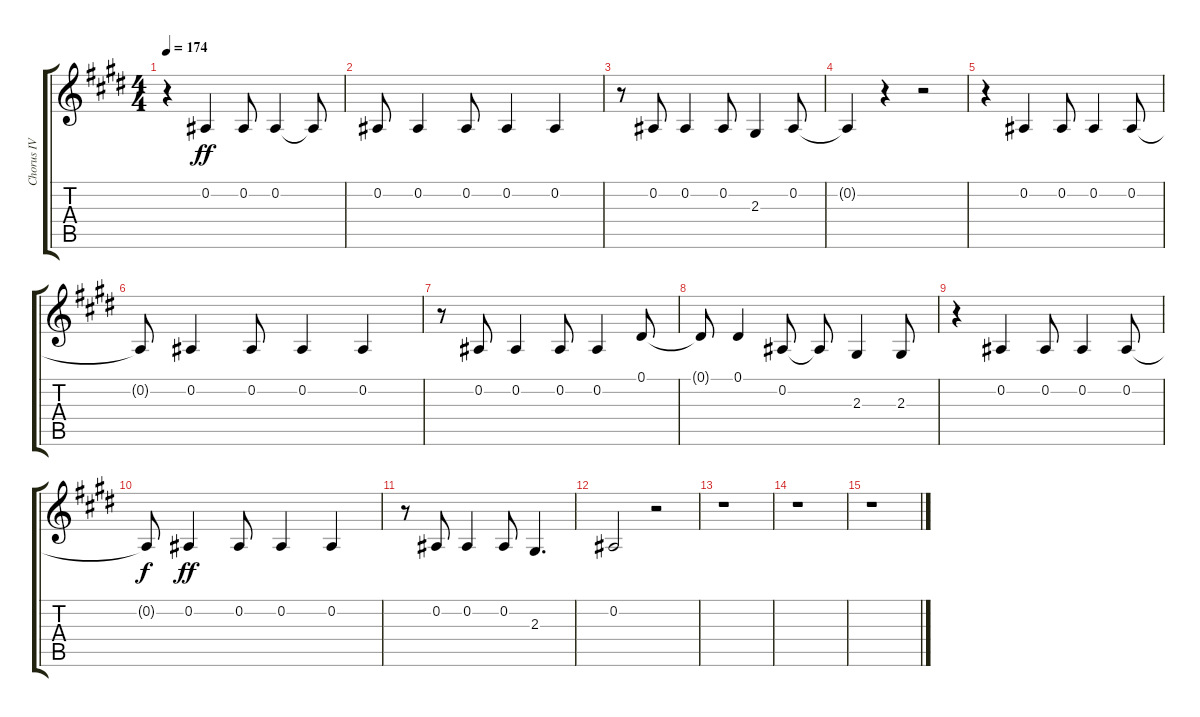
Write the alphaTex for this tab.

\track ("Chorus IV" "Chorus IV") {instrument voiceoohs}
\staff {score tabs}
\tuning (Eb4 Bb3 Gb3 Db3 Ab2 Eb2) {hide}
\ts (4 4)
\tempo 174
\clef g2
\ks e
r.4{dy ff} 0.2.4 0.2.8 0.2.4 0.2{t}.8 |
0.2.8 0.2.4 0.2.8 0.2.4 0.2.4 |
r.8 0.2.8 0.2.4 0.2.8 2.3.4 0.2.8 |
0.2{t}.4 r.4 r.2 |
r.4 0.2.4 0.2.8 0.2.4 0.2.8 |
0.2{t}.8 0.2.4 0.2.8 0.2.4 0.2.4 |
r.8 0.2.8 0.2.4 0.2.8 0.2.4 0.1.8 |
0.1{t}.8 0.1.4 0.2.8 0.2{t}.8 2.3.4 2.3.8 |
r.4 0.2.4 0.2.8 0.2.4 0.2.8 |
0.2{t}.8{dy f} 0.2.4{dy ff} 0.2.8 0.2.4 0.2.4 |
r.8 0.2.8 0.2.4 0.2.8 2.3.4{d} |
0.2.2 r.2 |
r.1 |
r.1 |
r.1
